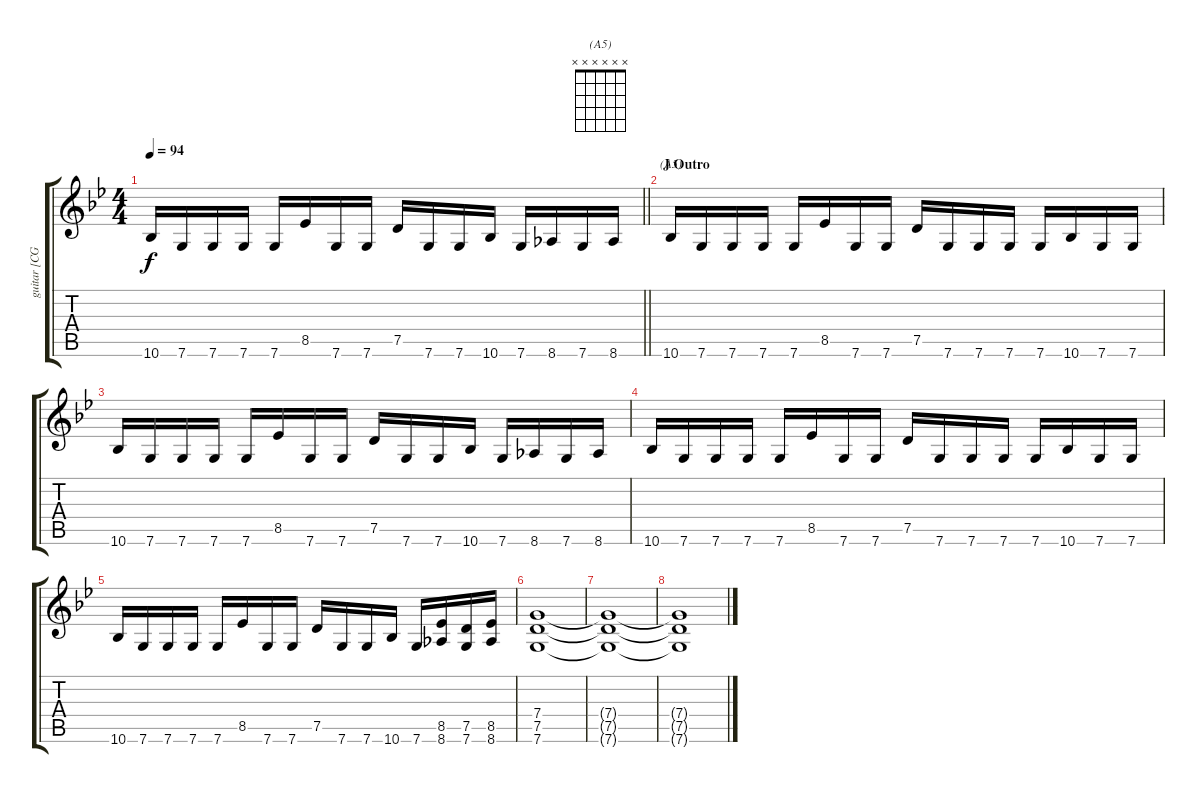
\track ("guitar [CGCFAD]" "guitar [CG") {instrument distortionguitar}
\staff {score tabs}
\tuning (D4 A3 F3 C3 G2 C2) {hide}
\chord ("(A5)" x x x x x x)
\ts (4 4)
\tempo 94
\clef g2
\barLineRight lightlight
\ks bb
10.6.16{dy f} 7.6.16 7.6.16 7.6.16 7.6.16 8.5.16 7.6.16 7.6.16 7.5.16 7.6.16 7.6.16 10.6.16 7.6.16 8.6.16 7.6.16 8.6.16 |
\section ("" "J Outro")
10.6.16{ch "(A5)"} 7.6.16 7.6.16 7.6.16 7.6.16 8.5.16 7.6.16 7.6.16 7.5.16 7.6.16 7.6.16 7.6.16 7.6.16 10.6.16 7.6.16 7.6.16 |
10.6.16 7.6.16 7.6.16 7.6.16 7.6.16 8.5.16 7.6.16 7.6.16 7.5.16 7.6.16 7.6.16 10.6.16 7.6.16 8.6.16 7.6.16 8.6.16 |
10.6.16 7.6.16 7.6.16 7.6.16 7.6.16 8.5.16 7.6.16 7.6.16 7.5.16 7.6.16 7.6.16 7.6.16 7.6.16 10.6.16 7.6.16 7.6.16 |
10.6.16 7.6.16 7.6.16 7.6.16 7.6.16 8.5.16 7.6.16 7.6.16 7.5.16 7.6.16 7.6.16 10.6.16 7.6.16 (8.5 8.6).16 (7.5 7.6).16 (8.5 8.6).16 |
(7.4 7.5 7.6).1 |
(7.4{t} 7.5{t} 7.6{t}).1 |
(7.4{t} 7.5{t} 7.6{t}).1
